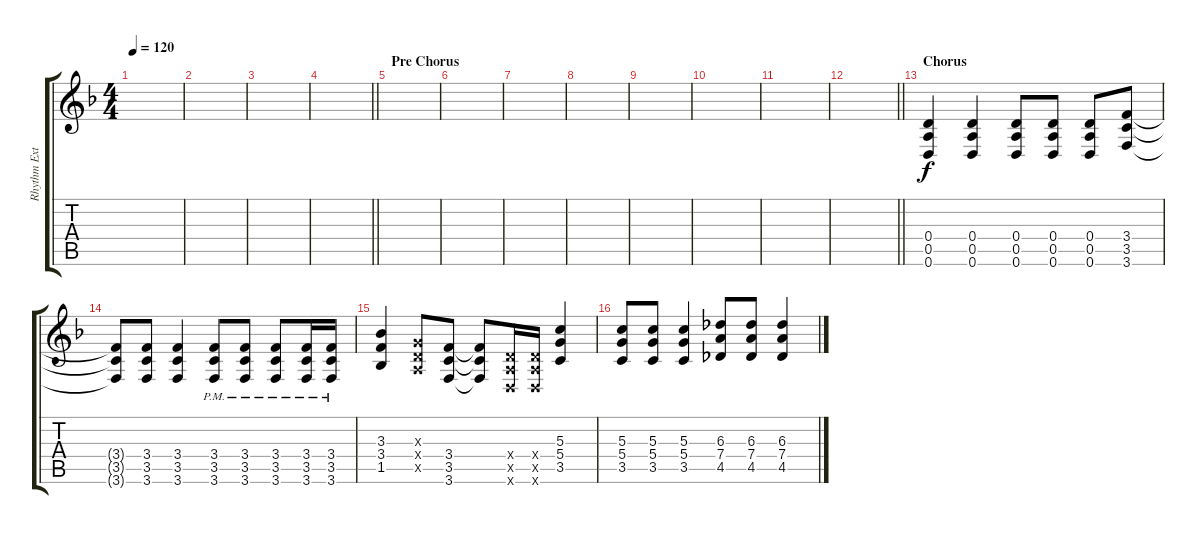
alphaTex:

\track ("Rhythm Extra" "Rhythm Ext") {instrument distortionguitar}
\staff {score tabs}
\tuning (E4 B3 G3 D3 A2 D2) {hide}
\ts (4 4)
\tempo 120
\clef g2
\ks f
|
|
|
\barLineRight lightlight
|
\section ("" "Pre Chorus")
|
|
|
|
|
|
|
\barLineRight lightlight
|
\section ("" "Chorus")
(0.4 0.5 0.6).4 (0.4 0.5 0.6).4 (0.4 0.5 0.6).8 (0.4 0.5 0.6).8 (0.4 0.5 0.6).8 (3.4 3.5 3.6).8 |
(3.4{t} 3.5{t} 3.6{t}).8 (3.4 3.5 3.6).8 (3.4 3.5 3.6).4 (3.4{pm} 3.5{pm} 3.6{pm}).8 (3.4{pm} 3.5{pm} 3.6{pm}).8 (3.4{pm} 3.5{pm} 3.6{pm}).8 (3.4{pm} 3.5{pm} 3.6{pm}).16 (3.4{pm} 3.5{pm} 3.6{pm}).16 |
(3.3 3.4 1.5).4 (0.3{x} 0.4{x} 0.5{x}).8 (3.4 3.5 3.6).8 (3.4{t} 3.5{t} 3.6{t}).8 (0.4{x} 0.5{x} 0.6{x}).16 (0.4{x} 0.5{x} 0.6{x}).16 (5.3 5.4 3.5).4 |
(5.3 5.4 3.5).8 (5.3 5.4 3.5).8 (5.3 5.4 3.5).4 (6.3 7.4 4.5).8 (6.3 7.4 4.5).8 (6.3 7.4 4.5).4
